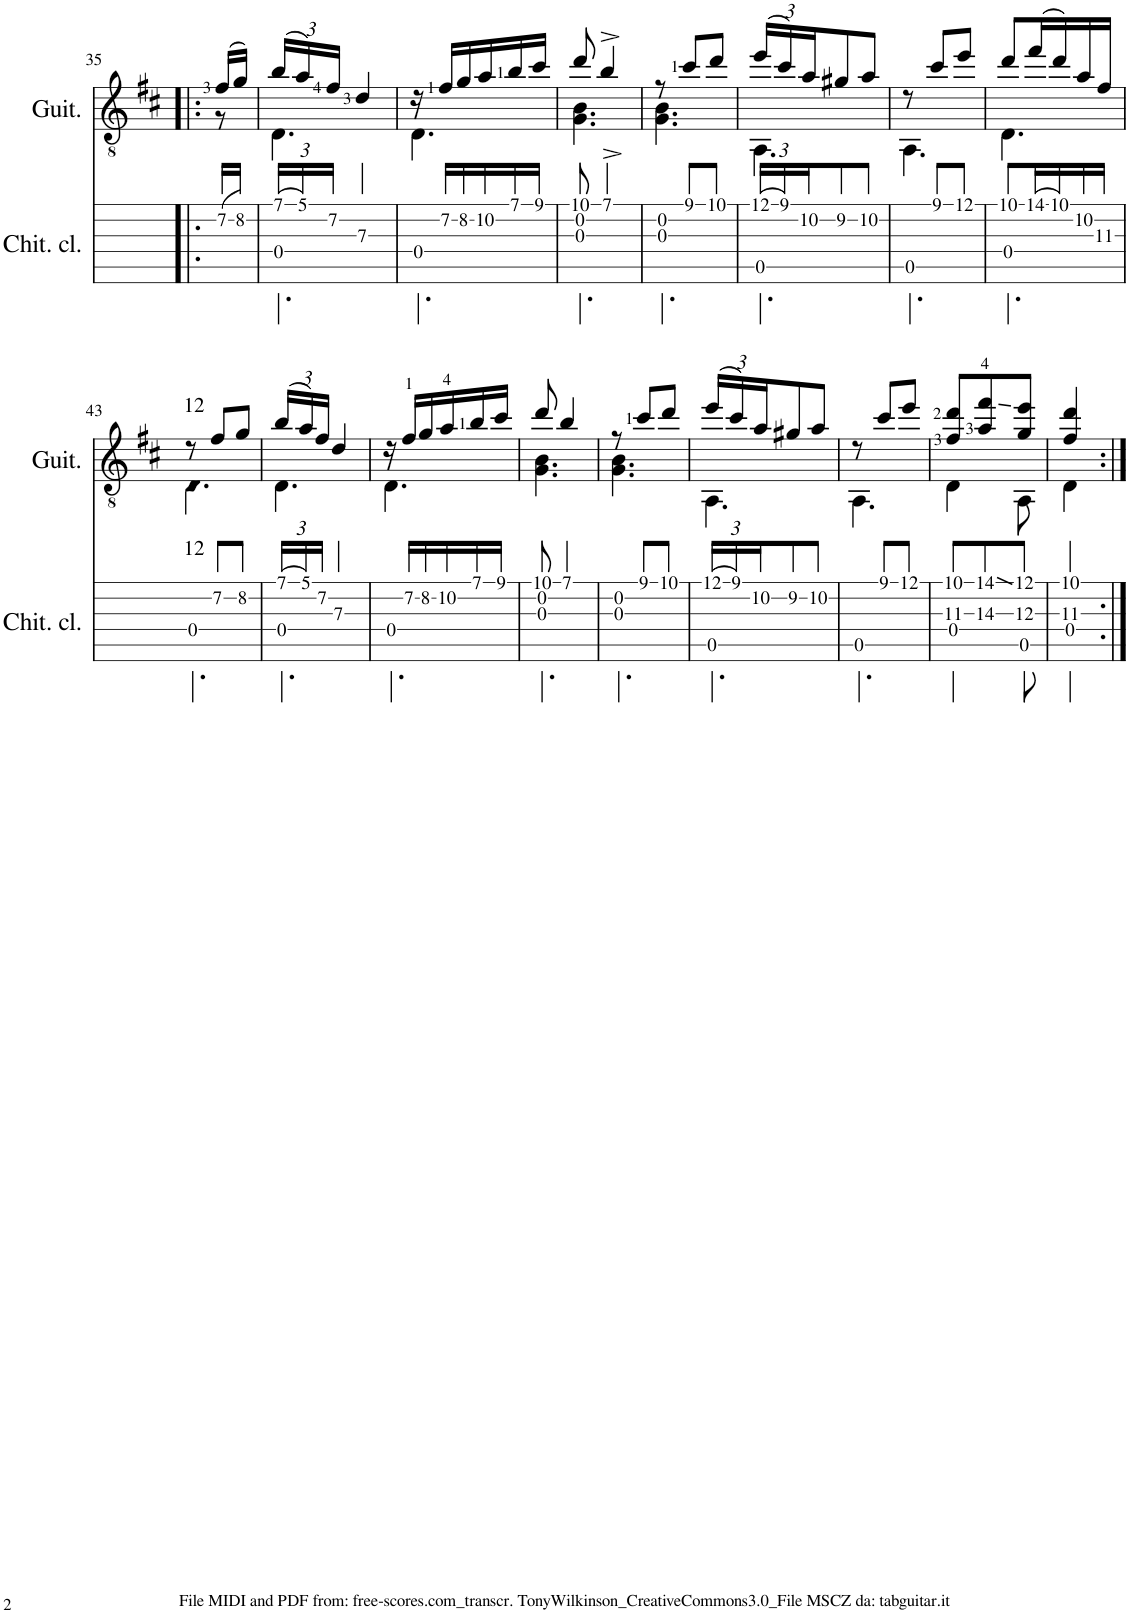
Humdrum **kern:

**kern	**kern
*part2	*part1
*staff2	*staff1
*I"Chitarra classica	*I"Guitar
*I'Chit. cl.	*I'Guit.
!!LO:PB:g=z
*	*clefGv2
*k[f#c#]	*k[f#c#]
*M3/8	*M3/8
=35!|:	=35!|:
*^	*^
(16f#/LL	8r	(16f#/LL	8r
16g/JJ)	.	16g/JJ)	.
=36	=36	=36	=36
*Xbrackettup	*	*Xbrackettup	*
(24b/LL	4.D\	(24b/LL	4.D\
24a/)	.	24a/)	.
24f#/JJ	.	24f#/JJ	.
4d/	.	4d/	.
=37	=37	=37	=37
16r	4.D\	16r	4.D\
16f#/LL	.	16f#/LL	.
16g/	.	16g/	.
16a/	.	16a/	.
16b/	.	16b/	.
16cc#/JJ	.	16cc#/JJ	.
=38	=38	=38	=38
8dd/	4.G\ 4.B\	8dd/	4.G\ 4.B\
4b^/	.	4b^/	.
=39	=39	=39	=39
8r	4.G\ 4.B\	8r	4.G\ 4.B\
8cc#/L	.	8cc#/L	.
8dd/J	.	8dd/J	.
=40	=40	=40	=40
(24ee/LL	4.AA\	(24ee/LL	4.AA\
24cc#/)	.	24cc#/)	.
24a/J	.	24a/J	.
8g#X/	.	8g#X/	.
8a/J	.	8a/J	.
=41	=41	=41	=41
8r	4.AA\	8r	4.AA\
8cc#/L	.	8cc#/L	.
8ee/J	.	8ee/J	.
=42	=42	=42	=42
8dd/L	4.D\	8dd/L	4.D\
(16ff#/L	.	(16ff#/L	.
16dd/)	.	16dd/)	.
16a/	.	16a/	.
16f#/JJ	.	16f#/JJ	.
!!LO:LB:g=z	!!
=43	=43	=43	=43
!	!	!LO:TX:a:t=12	!
!LO:TX:a:t=12	!	!	!
!	!LO:N:head=diamond	!	!LO:N:head=diamond
8r	4.D\	8r	4.D\
8f#/L	.	8f#/L	.
8g/J	.	8g/J	.
=44	=44	=44	=44
(24b/LL	4.D\	(24b/LL	4.D\
24a/)	.	24a/)	.
24f#/JJ	.	24f#/JJ	.
4d/	.	4d/	.
=45	=45	=45	=45
16r	4.D\	16r	4.D\
16f#/LL	.	16f#/LL	.
16g/	.	16g/	.
16a/	.	16a/	.
16b/	.	16b/	.
16cc#/JJ	.	16cc#/JJ	.
=46	=46	=46	=46
8dd/	4.G\ 4.B\	8dd/	4.G\ 4.B\
4b/	.	4b/	.
=47	=47	=47	=47
8r	4.G\ 4.B\	8r	4.G\ 4.B\
8cc#/L	.	8cc#/L	.
8dd/J	.	8dd/J	.
=48	=48	=48	=48
(24ee/LL	4.AA\	(24ee/LL	4.AA\
24cc#/)	.	24cc#/)	.
24a/J	.	24a/J	.
8g#X/	.	8g#X/	.
8a/J	.	8a/J	.
=49	=49	=49	=49
8r	4.AA\	8r	4.AA\
8cc#/L	.	8cc#/L	.
8ee/J	.	8ee/J	.
=50	=50	=50	=50
8f#/ 8dd/L	4D\	8f#/ 8dd/L	4D\
8a/ 8ff#/	.	8a/ 8ff#/	.
8g/ 8ee/J	8AA\	8g/ 8ee/J	8AA\
=51	=51	=51	=51
4f#/ 4dd/	4D\	4f#/ 4dd/	4D\
*v	*v	*	*
*	*v	*v
=:|!	=:|!
*-	*-
